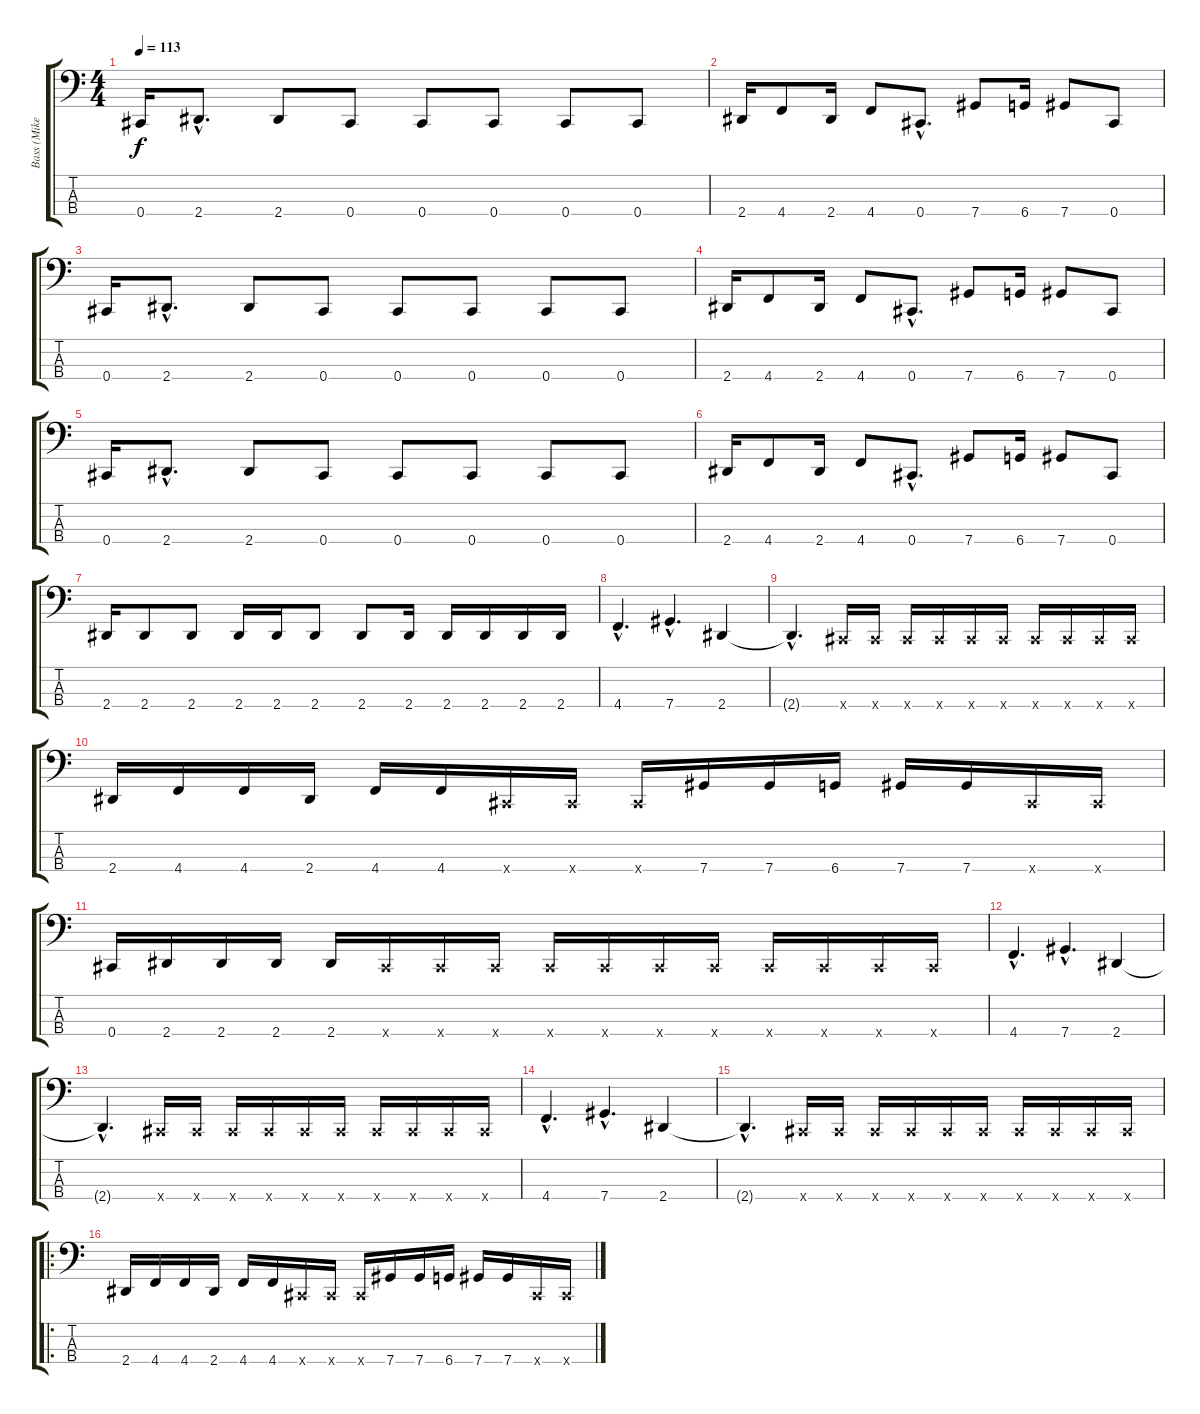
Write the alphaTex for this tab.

\track ("Bass (Mike Kroeger)" "Bass (Mike") {instrument electricbassfinger}
\staff {score tabs}
\tuning (Gb2 Db2 Ab1 Db1) {hide}
\ts (4 4)
\tempo 113
\clef f4
\ks c
0.4.16{dy f} 2.4{hac}.8{d} 2.4.8 0.4.8 0.4.8 0.4.8 0.4.8 0.4.8 |
2.4.16 4.4.8 2.4.16 4.4.8 0.4{hac}.8{d} 7.4.8 6.4.16 7.4.8 0.4.8 |
0.4.16 2.4{hac}.8{d} 2.4.8 0.4.8 0.4.8 0.4.8 0.4.8 0.4.8 |
2.4.16 4.4.8 2.4.16 4.4.8 0.4{hac}.8{d} 7.4.8 6.4.16 7.4.8 0.4.8 |
0.4.16 2.4{hac}.8{d} 2.4.8 0.4.8 0.4.8 0.4.8 0.4.8 0.4.8 |
2.4.16 4.4.8 2.4.16 4.4.8 0.4{hac}.8{d} 7.4.8 6.4.16 7.4.8 0.4.8 |
2.4.16 2.4.8 2.4.8 2.4.16 2.4.16 2.4.8 2.4.8 2.4.16 2.4.16 2.4.16 2.4.16 2.4.16 |
4.4{hac}.4{d} 7.4{hac}.4{d} 2.4.4 |
2.4{hac t}.4{d} 0.4{x}.16 0.4{x}.16 0.4{x}.16 0.4{x}.16 0.4{x}.16 0.4{x}.16 0.4{x}.16 0.4{x}.16 0.4{x}.16 0.4{x}.16 |
2.4.16 4.4.16 4.4.16 2.4.16 4.4.16 4.4.16 0.4{x}.16 0.4{x}.16 0.4{x}.16 7.4.16 7.4.16 6.4.16 7.4.16 7.4.16 0.4{x}.16 0.4{x}.16 |
0.4.16 2.4.16 2.4.16 2.4.16 2.4.16 0.4{x}.16 0.4{x}.16 0.4{x}.16 0.4{x}.16 0.4{x}.16 0.4{x}.16 0.4{x}.16 0.4{x}.16 0.4{x}.16 0.4{x}.16 0.4{x}.16 |
4.4{hac}.4{d} 7.4{hac}.4{d} 2.4.4 |
2.4{hac t}.4{d} 0.4{x}.16 0.4{x}.16 0.4{x}.16 0.4{x}.16 0.4{x}.16 0.4{x}.16 0.4{x}.16 0.4{x}.16 0.4{x}.16 0.4{x}.16 |
4.4{hac}.4{d} 7.4{hac}.4{d} 2.4.4 |
2.4{hac t}.4{d} 0.4{x}.16 0.4{x}.16 0.4{x}.16 0.4{x}.16 0.4{x}.16 0.4{x}.16 0.4{x}.16 0.4{x}.16 0.4{x}.16 0.4{x}.16 |
\ro
2.4.16 4.4.16 4.4.16 2.4.16 4.4.16 4.4.16 0.4{x}.16 0.4{x}.16 0.4{x}.16 7.4.16 7.4.16 6.4.16 7.4.16 7.4.16 0.4{x}.16 0.4{x}.16
